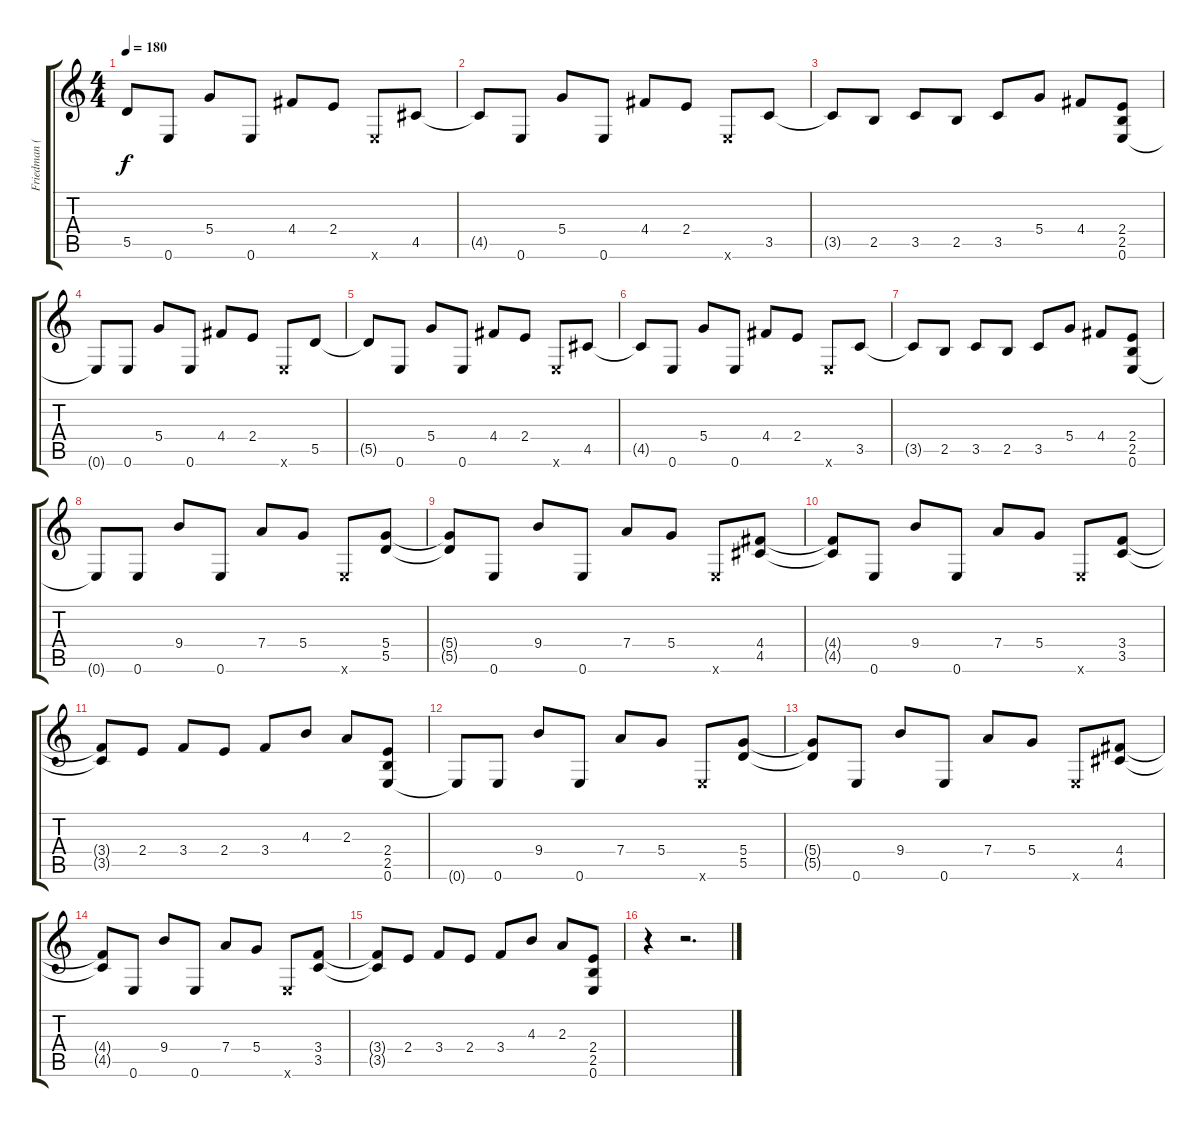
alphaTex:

\track ("Friedman (Distortion)" "Friedman (") {instrument distortionguitar}
\staff {score tabs}
\tuning (E4 B3 G3 D3 A2 E2) {hide}
\ts (4 4)
\tempo 180
\clef g2
\ks c
5.5{t}.8{dy f} 0.6.8 5.4.8 0.6.8 4.4.8 2.4.8 0.6{x}.8 4.5.8 |
4.5{t}.8 0.6.8 5.4.8 0.6.8 4.4.8 2.4.8 0.6{x}.8 3.5.8 |
3.5{t}.8 2.5.8 3.5.8 2.5.8 3.5.8 5.4.8 4.4.8 (2.4 2.5 0.6).8 |
0.6{t}.8 0.6.8 5.4.8 0.6.8 4.4.8 2.4.8 0.6{x}.8 5.5.8 |
5.5{t}.8 0.6.8 5.4.8 0.6.8 4.4.8 2.4.8 0.6{x}.8 4.5.8 |
4.5{t}.8 0.6.8 5.4.8 0.6.8 4.4.8 2.4.8 0.6{x}.8 3.5.8 |
3.5{t}.8 2.5.8 3.5.8 2.5.8 3.5.8 5.4.8 4.4.8 (2.4 2.5 0.6).8 |
0.6{t}.8 0.6.8 9.4.8 0.6.8 7.4.8 5.4.8 0.6{x}.8 (5.4 5.5).8 |
(5.4{t} 5.5{t}).8 0.6.8 9.4.8 0.6.8 7.4.8 5.4.8 0.6{x}.8 (4.4 4.5).8 |
(4.4{t} 4.5{t}).8 0.6.8 9.4.8 0.6.8 7.4.8 5.4.8 0.6{x}.8 (3.4 3.5).8 |
(3.4{t} 3.5{t}).8 2.4.8 3.4.8 2.4.8 3.4.8 4.3.8 2.3.8 (2.4 2.5 0.6).8 |
0.6{t}.8 0.6.8 9.4.8 0.6.8 7.4.8 5.4.8 0.6{x}.8 (5.4 5.5).8 |
(5.4{t} 5.5{t}).8 0.6.8 9.4.8 0.6.8 7.4.8 5.4.8 0.6{x}.8 (4.4 4.5).8 |
(4.4{t} 4.5{t}).8 0.6.8 9.4.8 0.6.8 7.4.8 5.4.8 0.6{x}.8 (3.4 3.5).8 |
(3.4{t} 3.5{t}).8 2.4.8 3.4.8 2.4.8 3.4.8 4.3.8 2.3.8 (2.4 2.5 0.6).8 |
r.4 r.2{d}
